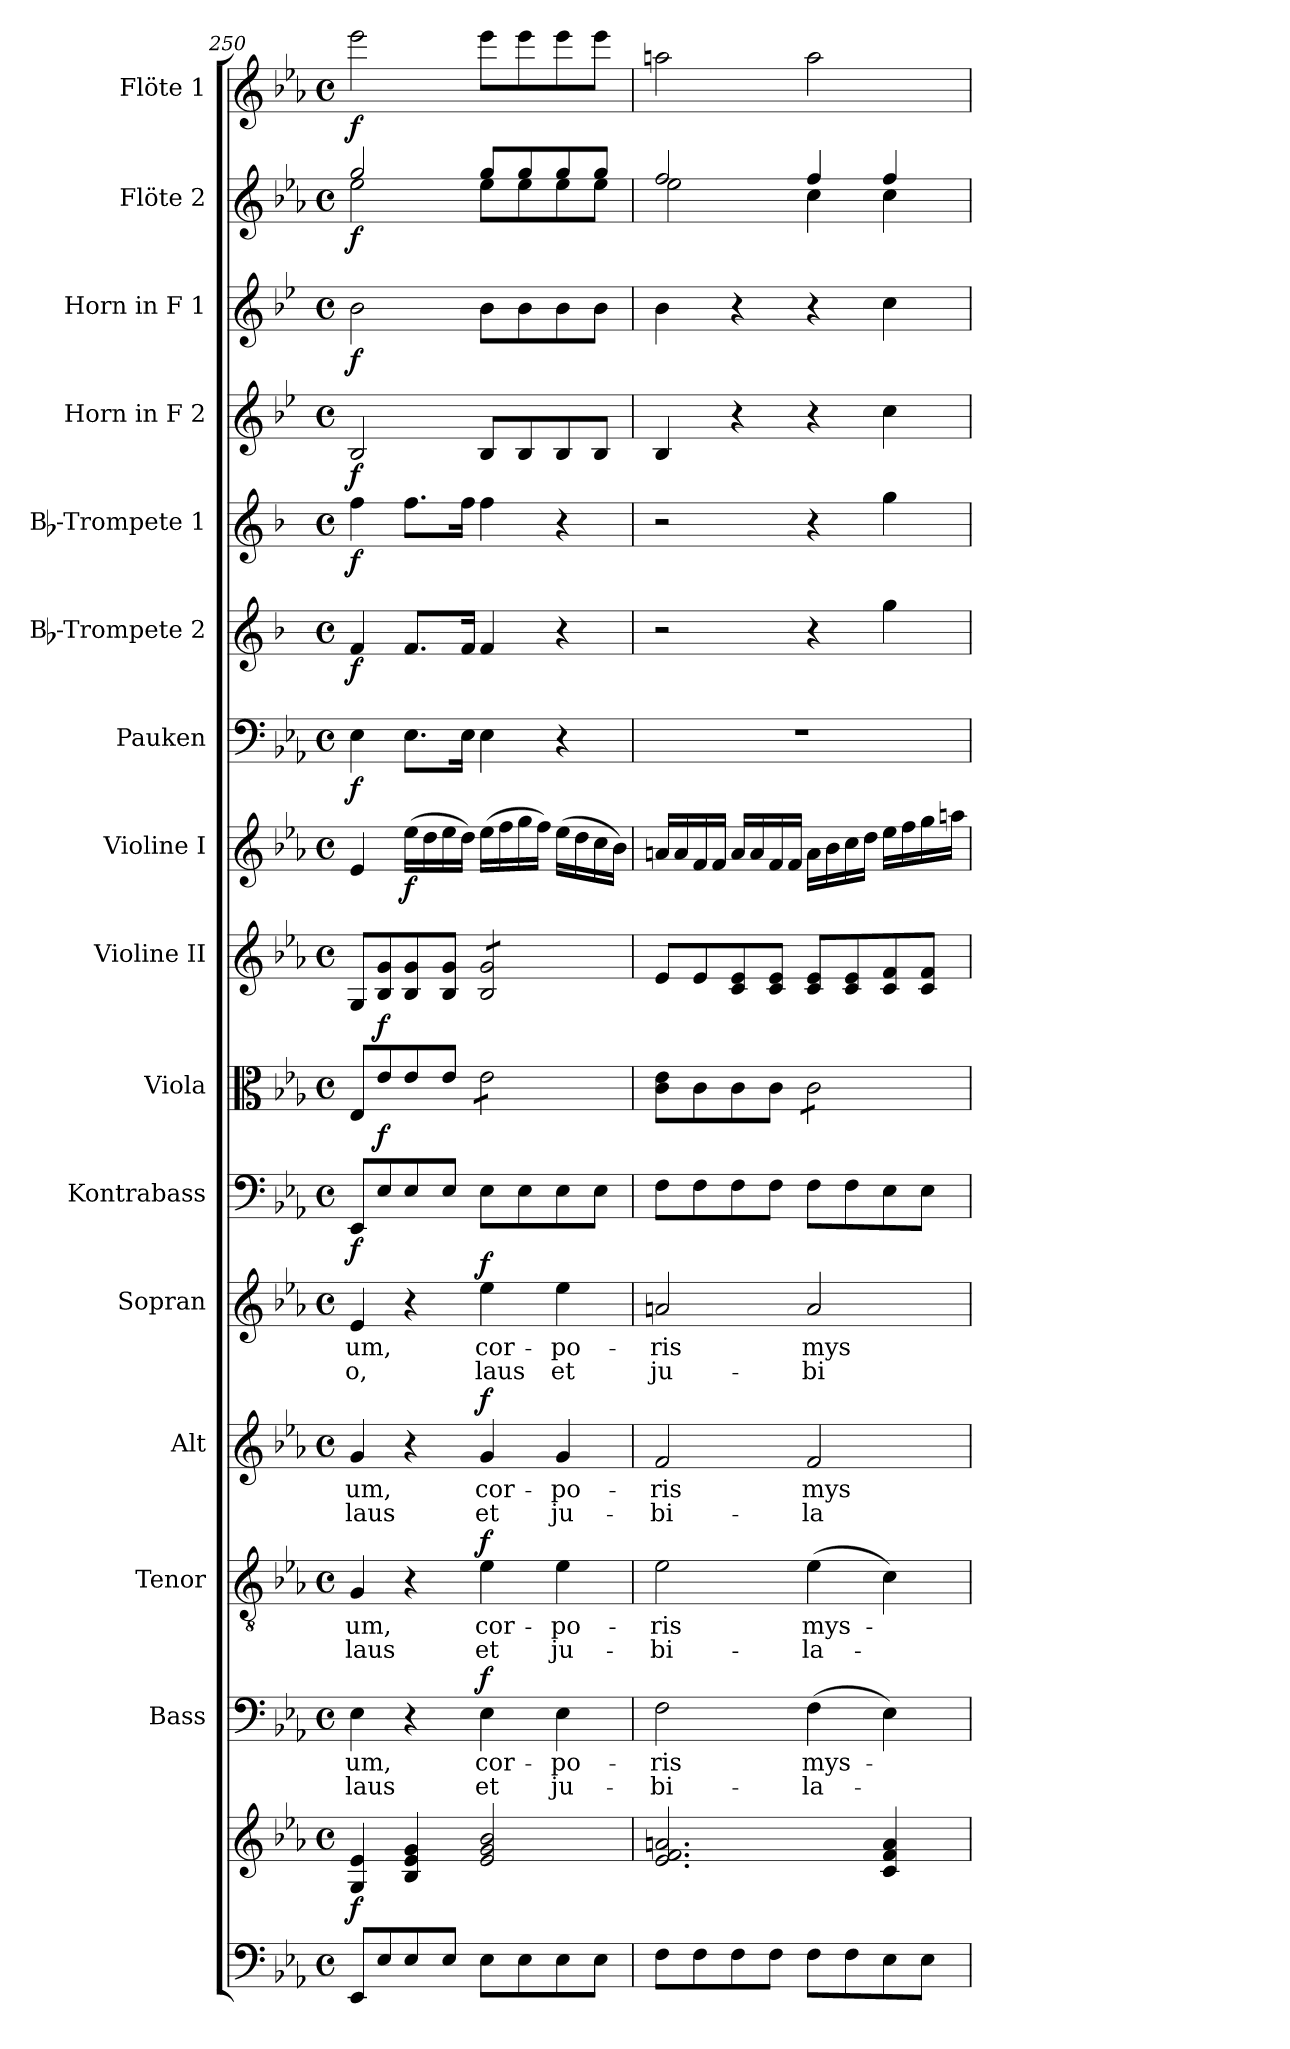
**kern	**kern	**dynam	**kern	**text	**text	**dynam	**kern	**text	**text	**dynam	**kern	**text	**text	**dynam	**kern	**text	**text	**dynam	**kern	**dynam	**kern	**dynam	**kern	**dynam	**kern	**dynam	**kern	**dynam	**kern	**dynam	**kern	**dynam	**kern	**dynam	**kern	**dynam	**kern	**dynam	**kern	**dynam
*part16	*part16	*part16	*part15	*part15	*part15	*part15	*part14	*part14	*part14	*part14	*part13	*part13	*part13	*part13	*part12	*part12	*part12	*part12	*part11	*part11	*part10	*part10	*part9	*part9	*part8	*part8	*part7	*part7	*part6	*part6	*part5	*part5	*part4	*part4	*part3	*part3	*part2	*part2	*part1	*part1
*staff17	*staff16	*staff16/17	*staff15	*staff15	*staff15	*staff15	*staff14	*staff14	*staff14	*staff14	*staff13	*staff13	*staff13	*staff13	*staff12	*staff12	*staff12	*staff12	*staff11	*staff11	*staff10	*staff10	*staff9	*staff9	*staff8	*staff8	*staff7	*staff7	*staff6	*staff6	*staff5	*staff5	*staff4	*staff4	*staff3	*staff3	*staff2	*staff2	*staff1	*staff1
*	*	*	*I"Bass	*	*	*	*I"Tenor	*	*	*	*I"Alt	*	*	*	*I"Sopran	*	*	*	*I"Kontrabass	*	*I"Viola	*	*I"Violine II	*	*I"Violine I	*	*I"Pauken	*	*I"Bb-Trompete 2	*	*I"Bb-Trompete 1	*	*I"Horn in F 2	*	*I"Horn in F 1	*	*I"Flöte 2	*	*I"Flöte 1	*
*	*	*	*I'B.	*	*	*	*I'T.	*	*	*	*I'A.	*	*	*	*I'S.	*	*	*	*I'Kb.	*	*I'Vla.	*	*I'Vl. II	*	*I'Vl. I	*	*I'Pk.	*	*I'Bb Trp. 2	*	*I'Bb Trp. 1	*	*	*	*	*	*I'Fl. 2	*	*I'Fl. 1	*
*clefF4	*clefG2	*	*clefF4	*	*	*	*clefGv2	*	*	*	*clefG2	*	*	*	*clefG2	*	*	*	*clefF4	*	*clefC3	*	*clefG2	*	*clefG2	*	*clefF4	*	*clefG2	*	*clefG2	*	*clefG2	*	*clefG2	*	*clefG2	*	*clefG2	*
*	*	*	*	*	*	*	*	*	*	*	*	*	*	*	*	*	*	*	*ITrd7c12	*	*	*	*	*	*	*	*	*	*ITrd1c2	*	*ITrd1c2	*	*ITrd4c7	*	*ITrd4c7	*	*	*	*	*
*k[b-e-a-]	*k[b-e-a-]	*	*k[b-e-a-]	*	*	*	*k[b-e-a-]	*	*	*	*k[b-e-a-]	*	*	*	*k[b-e-a-]	*	*	*	*k[b-e-a-]	*	*k[b-e-a-]	*	*k[b-e-a-]	*	*k[b-e-a-]	*	*k[b-e-a-]	*	*k[b-e-a-]	*	*k[b-e-a-]	*	*k[b-e-a-]	*	*k[b-e-a-]	*	*k[b-e-a-]	*	*k[b-e-a-]	*
*E-:	*E-:	*	*E-:	*	*	*	*E-:	*	*	*	*E-:	*	*	*	*E-:	*	*	*	*E-:	*	*E-:	*	*E-:	*	*E-:	*	*E-:	*	*E-:	*	*E-:	*	*E-:	*	*E-:	*	*E-:	*	*E-:	*
*M4/4	*M4/4	*	*M4/4	*	*	*	*M4/4	*	*	*	*M4/4	*	*	*	*M4/4	*	*	*	*M4/4	*	*M4/4	*	*M4/4	*	*M4/4	*	*M4/4	*	*M4/4	*	*M4/4	*	*M4/4	*	*M4/4	*	*M4/4	*	*M4/4	*
*met(c)	*met(c)	*	*met(c)	*	*	*	*met(c)	*	*	*	*met(c)	*	*	*	*met(c)	*	*	*	*met(c)	*	*met(c)	*	*met(c)	*	*met(c)	*	*met(c)	*	*met(c)	*	*met(c)	*	*met(c)	*	*met(c)	*	*met(c)	*	*met(c)	*
=250	=250	=250	=250	=250	=250	=250	=250	=250	=250	=250	=250	=250	=250	=250	=250	=250	=250	=250	=250	=250	=250	=250	=250	=250	=250	=250	=250	=250	=250	=250	=250	=250	=250	=250	=250	=250	=250	=250	=250	=250
!	!	!LO:DY:b	!	!LO:LY:b	!LO:LY:b	!	!	!LO:LY:b	!LO:LY:b	!	!	!LO:LY:b	!LO:LY:b	!	!	!LO:LY:b	!LO:LY:b	!	!	!LO:DY:b	!	!	!	!	!	!	!	!LO:DY:b	!	!LO:DY:b	!	!LO:DY:b	!	!LO:DY:b	!	!LO:DY:b	!	!LO:DY:b	!	!LO:DY:b
*	*	*	*	*	*	*	*	*	*	*	*	*	*	*	*	*	*	*	*	*	*	*	*	*	*	*	*	*	*	*	*	*	*	*	*	*	*^	*	*	*
8EE-/L	4G/ 4e-/	f	4E-\	-um,	laus	.	4G/	-um,	laus	.	4g/	-um,	laus	.	4e-/	-um,	-o,	.	8EEE-/L	f	8E-/L	.	8G/L	.	4e-/	.	4E-\	f	4e-/	f	4ee-\	f	2E-/	f	2e-\	f	2gg/	2ee-\	f	2eee-\	f
!	!	!	!	!	!	!	!	!	!	!	!	!	!	!	!	!	!	!	!	!	!	!LO:DY:b	!	!LO:DY:b	!	!	!	!	!	!	!	!	!	!	!	!	!	!	!	!	!
8E-/	.	.	.	.	.	.	.	.	.	.	.	.	.	.	.	.	.	.	8EE-/	.	8e-/	f	8B-/ 8g/	f	.	.	.	.	.	.	.	.	.	.	.	.	.	.	.	.	.
!	!	!	!	!	!	!	!	!	!	!	!	!	!	!	!	!	!	!	!	!	!	!	!	!	!	!LO:DY:b	!	!	!	!	!	!	!	!	!	!	!	!	!	!	!
8E-/	4B-/ 4e-/ 4g/	.	4r	.	.	.	4r	.	.	.	4r	.	.	.	4r	.	.	.	8EE-/	.	8e-/	.	8B-/ 8g/	.	(>16ee-\LL	f	8.E-\L	.	8.e-/L	.	8.ee-\L	.	.	.	.	.	.	.	.	.	.
.	.	.	.	.	.	.	.	.	.	.	.	.	.	.	.	.	.	.	.	.	.	.	.	.	16dd\	.	.	.	.	.	.	.	.	.	.	.	.	.	.	.	.
8E-/J	.	.	.	.	.	.	.	.	.	.	.	.	.	.	.	.	.	.	8EE-/J	.	8e-/J	.	8B-/ 8g/J	.	16ee-\	.	.	.	.	.	.	.	.	.	.	.	.	.	.	.	.
.	.	.	.	.	.	.	.	.	.	.	.	.	.	.	.	.	.	.	.	.	.	.	.	.	16dd\JJ)	.	16E-\Jk	.	16e-/Jk	.	16ee-\Jk	.	.	.	.	.	.	.	.	.	.
!	!	!	!	!LO:LY:b	!LO:LY:b	!LO:DY:a	!	!LO:LY:b	!LO:LY:b	!LO:DY:a	!	!LO:LY:b	!LO:LY:b	!LO:DY:a	!	!LO:LY:b	!LO:LY:b	!LO:DY:a	!	!	!	!	!	!	!	!	!	!	!	!	!	!	!	!	!	!	!	!	!	!	!
*	*	*	*	*	*	*	*	*	*	*	*	*	*	*	*	*	*	*	*	*	*tremolo	*	*	*	*	*	*	*	*	*	*	*	*	*	*	*	*	*	*	*	*
*	*	*	*	*	*	*	*	*	*	*	*	*	*	*	*	*	*	*	*	*	*	*	*tremolo	*	*	*	*	*	*	*	*	*	*	*	*	*	*	*	*	*	*
8E-\L	2e-/ 2g/ 2b-/	.	4E-\	cor-	et	f	4e-\	cor-	et	f	4g/	cor-	et	f	4ee-\	cor-	laus	f	8EE-\L	.	8e-\L	.	8B-/ 8g/L	.	(>16ee-\LL	.	4E-\	.	4e-/	.	4ee-\	.	8E-/L	.	8e-\L	.	8gg/L	8ee-\L	.	8eee-\L	.
.	.	.	.	.	.	.	.	.	.	.	.	.	.	.	.	.	.	.	.	.	.	.	.	.	16ff\	.	.	.	.	.	.	.	.	.	.	.	.	.	.	.	.
8E-\	.	.	.	.	.	.	.	.	.	.	.	.	.	.	.	.	.	.	8EE-\	.	8e-\	.	8B-/ 8g/	.	16gg\	.	.	.	.	.	.	.	8E-/	.	8e-\	.	8gg/	8ee-\	.	8eee-\	.
.	.	.	.	.	.	.	.	.	.	.	.	.	.	.	.	.	.	.	.	.	.	.	.	.	16ff\JJ)	.	.	.	.	.	.	.	.	.	.	.	.	.	.	.	.
!	!	!	!	!LO:LY:b	!LO:LY:b	!	!	!LO:LY:b	!LO:LY:b	!	!	!LO:LY:b	!LO:LY:b	!	!	!LO:LY:b	!LO:LY:b	!	!	!	!	!	!	!	!	!	!	!	!	!	!	!	!	!	!	!	!	!	!	!	!
8E-\	.	.	4E-\	-po-	ju-	.	4e-\	-po-	ju-	.	4g/	-po-	ju-	.	4ee-\	-po-	et	.	8EE-\	.	8e-\	.	8B-/ 8g/	.	(>16ee-\LL	.	4r	.	4r	.	4r	.	8E-/	.	8e-\	.	8gg/	8ee-\	.	8eee-\	.
.	.	.	.	.	.	.	.	.	.	.	.	.	.	.	.	.	.	.	.	.	.	.	.	.	16dd\	.	.	.	.	.	.	.	.	.	.	.	.	.	.	.	.
8E-\J	.	.	.	.	.	.	.	.	.	.	.	.	.	.	.	.	.	.	8EE-\J	.	8e-\J	.	8B-/ 8g/J	.	16cc\	.	.	.	.	.	.	.	8E-/J	.	8e-\J	.	8gg/J	8ee-\J	.	8eee-\J	.
*	*	*	*	*	*	*	*	*	*	*	*	*	*	*	*	*	*	*	*	*	*	*	*Xtremolo	*	*	*	*	*	*	*	*	*	*	*	*	*	*	*	*	*	*
*	*	*	*	*	*	*	*	*	*	*	*	*	*	*	*	*	*	*	*	*	*Xtremolo	*	*	*	*	*	*	*	*	*	*	*	*	*	*	*	*	*	*	*	*
.	.	.	.	.	.	.	.	.	.	.	.	.	.	.	.	.	.	.	.	.	.	.	.	.	16b-\JJ)	.	.	.	.	.	.	.	.	.	.	.	.	.	.	.	.
=251	=251	=251	=251	=251	=251	=251	=251	=251	=251	=251	=251	=251	=251	=251	=251	=251	=251	=251	=251	=251	=251	=251	=251	=251	=251	=251	=251	=251	=251	=251	=251	=251	=251	=251	=251	=251	=251	=251	=251	=251	=251
!	!	!	!	!LO:LY:b	!LO:LY:b	!	!	!LO:LY:b	!LO:LY:b	!	!	!LO:LY:b	!LO:LY:b	!	!	!LO:LY:b	!LO:LY:b	!	!	!	!	!	!	!	!	!	!	!	!	!	!	!	!	!	!	!	!	!	!	!	!
8F\L	2.e-/ 2.f/ 2.an/	.	2F\	-ris	-bi-	.	2e-\	-ris	-bi-	.	2f/	-ris	-bi-	.	2an/	-ris	ju-	.	8FF\L	.	8c\ 8e-\L	.	8e-/L	.	16an/LL	.	1r	.	2r	.	2r	.	4E-/	.	4e-\	.	2ff/	2ee-\	.	2aan\	.
.	.	.	.	.	.	.	.	.	.	.	.	.	.	.	.	.	.	.	.	.	.	.	.	.	16a/	.	.	.	.	.	.	.	.	.	.	.	.	.	.	.	.
8F\	.	.	.	.	.	.	.	.	.	.	.	.	.	.	.	.	.	.	8FF\	.	8c\	.	8e-/	.	16f/	.	.	.	.	.	.	.	.	.	.	.	.	.	.	.	.
.	.	.	.	.	.	.	.	.	.	.	.	.	.	.	.	.	.	.	.	.	.	.	.	.	16f/JJ	.	.	.	.	.	.	.	.	.	.	.	.	.	.	.	.
8F\	.	.	.	.	.	.	.	.	.	.	.	.	.	.	.	.	.	.	8FF\	.	8c\	.	8c/ 8e-/	.	16a/LL	.	.	.	.	.	.	.	4r	.	4r	.	.	.	.	.	.
.	.	.	.	.	.	.	.	.	.	.	.	.	.	.	.	.	.	.	.	.	.	.	.	.	16a/	.	.	.	.	.	.	.	.	.	.	.	.	.	.	.	.
8F\J	.	.	.	.	.	.	.	.	.	.	.	.	.	.	.	.	.	.	8FF\J	.	8c\J	.	8c/ 8e-/J	.	16f/	.	.	.	.	.	.	.	.	.	.	.	.	.	.	.	.
.	.	.	.	.	.	.	.	.	.	.	.	.	.	.	.	.	.	.	.	.	.	.	.	.	16f/JJ	.	.	.	.	.	.	.	.	.	.	.	.	.	.	.	.
!	!	!	!	!LO:LY:b	!LO:LY:b	!	!	!LO:LY:b	!LO:LY:b	!	!	!LO:LY:b	!LO:LY:b	!	!	!LO:LY:b	!LO:LY:b	!	!	!	!	!	!	!	!	!	!	!	!	!	!	!	!	!	!	!	!	!	!	!	!
*	*	*	*	*	*	*	*	*	*	*	*	*	*	*	*	*	*	*	*	*	*tremolo	*	*	*	*	*	*	*	*	*	*	*	*	*	*	*	*	*	*	*	*
8F\L	.	.	(>4F\	mys-	-la-	.	(>4e-\	mys-	-la-	.	2f/	mys-	-la-	.	2a/	mys-	-bi-	.	8FF\L	.	8c\L	.	8c/ 8e-/L	.	16a\LL	.	.	.	4r	.	4r	.	4r	.	4r	.	4ff/	4cc\	.	2aa\	.
.	.	.	.	.	.	.	.	.	.	.	.	.	.	.	.	.	.	.	.	.	.	.	.	.	16b-\	.	.	.	.	.	.	.	.	.	.	.	.	.	.	.	.
8F\	.	.	.	.	.	.	.	.	.	.	.	.	.	.	.	.	.	.	8FF\	.	8c\	.	8c/ 8e-/	.	16cc\	.	.	.	.	.	.	.	.	.	.	.	.	.	.	.	.
.	.	.	.	.	.	.	.	.	.	.	.	.	.	.	.	.	.	.	.	.	.	.	.	.	16dd\JJ	.	.	.	.	.	.	.	.	.	.	.	.	.	.	.	.
8E-\	4c/ 4f/ 4a/	.	4E-\)	.	.	.	4c\)	.	.	.	.	.	.	.	.	.	.	.	8EE-\	.	8c\	.	8c/ 8f/	.	16ee-\LL	.	.	.	4ff\	.	4ff\	.	4f\	.	4f\	.	4ff/	4cc\	.	.	.
.	.	.	.	.	.	.	.	.	.	.	.	.	.	.	.	.	.	.	.	.	.	.	.	.	16ff\	.	.	.	.	.	.	.	.	.	.	.	.	.	.	.	.
8E-\J	.	.	.	.	.	.	.	.	.	.	.	.	.	.	.	.	.	.	8EE-\J	.	8c\J	.	8c/ 8f/J	.	16gg\	.	.	.	.	.	.	.	.	.	.	.	.	.	.	.	.
*	*	*	*	*	*	*	*	*	*	*	*	*	*	*	*	*	*	*	*	*	*Xtremolo	*	*	*	*	*	*	*	*	*	*	*	*	*	*	*	*	*	*	*	*
.	.	.	.	.	.	.	.	.	.	.	.	.	.	.	.	.	.	.	.	.	.	.	.	.	16aan\JJ	.	.	.	.	.	.	.	.	.	.	.	.	.	.	.	.
*	*	*	*	*	*	*	*	*	*	*	*	*	*	*	*	*	*	*	*	*	*	*	*	*	*	*	*	*	*	*	*	*	*	*	*	*	*v	*v	*	*	*
=	=	=	=	=	=	=	=	=	=	=	=	=	=	=	=	=	=	=	=	=	=	=	=	=	=	=	=	=	=	=	=	=	=	=	=	=	=	=	=	=
*-	*-	*-	*-	*-	*-	*-	*-	*-	*-	*-	*-	*-	*-	*-	*-	*-	*-	*-	*-	*-	*-	*-	*-	*-	*-	*-	*-	*-	*-	*-	*-	*-	*-	*-	*-	*-	*-	*-	*-	*-
